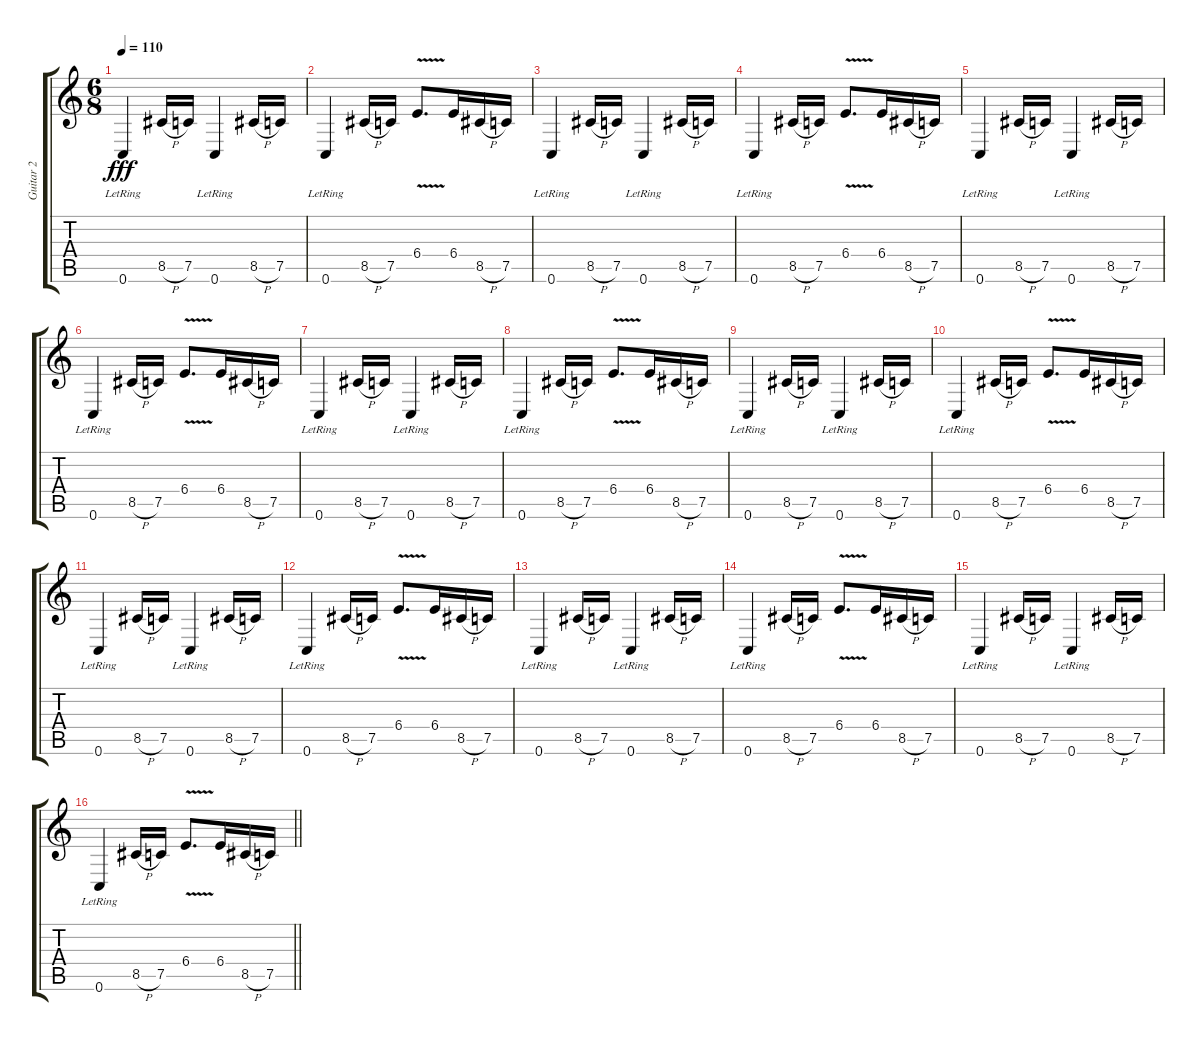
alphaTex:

\track ("Guitar 2" "Guitar 2") {instrument distortionguitar}
\staff {score tabs}
\tuning (C4 G3 Eb3 Bb2 F2 C2) {hide}
\ts (6 8)
\tempo 110
\clef g2
\ks c
0.6{lr}.4{dy fff} 8.5{h}.16 7.5.16 0.6{lr}.4 8.5{h}.16 7.5.16 |
0.6{lr}.4 8.5{h}.16 7.5.16 6.4{v}.8{d} 6.4.16 8.5{h}.16 7.5.16 |
0.6{lr}.4 8.5{h}.16 7.5.16 0.6{lr}.4 8.5{h}.16 7.5.16 |
0.6{lr}.4 8.5{h}.16 7.5.16 6.4{v}.8{d} 6.4.16 8.5{h}.16 7.5.16 |
0.6{lr}.4 8.5{h}.16 7.5.16 0.6{lr}.4 8.5{h}.16 7.5.16 |
0.6{lr}.4 8.5{h}.16 7.5.16 6.4{v}.8{d} 6.4.16 8.5{h}.16 7.5.16 |
0.6{lr}.4 8.5{h}.16 7.5.16 0.6{lr}.4 8.5{h}.16 7.5.16 |
0.6{lr}.4 8.5{h}.16 7.5.16 6.4{v}.8{d} 6.4.16 8.5{h}.16 7.5.16 |
0.6{lr}.4 8.5{h}.16 7.5.16 0.6{lr}.4 8.5{h}.16 7.5.16 |
0.6{lr}.4 8.5{h}.16 7.5.16 6.4{v}.8{d} 6.4.16 8.5{h}.16 7.5.16 |
0.6{lr}.4 8.5{h}.16 7.5.16 0.6{lr}.4 8.5{h}.16 7.5.16 |
0.6{lr}.4 8.5{h}.16 7.5.16 6.4{v}.8{d} 6.4.16 8.5{h}.16 7.5.16 |
0.6{lr}.4 8.5{h}.16 7.5.16 0.6{lr}.4 8.5{h}.16 7.5.16 |
0.6{lr}.4 8.5{h}.16 7.5.16 6.4{v}.8{d} 6.4.16 8.5{h}.16 7.5.16 |
0.6{lr}.4 8.5{h}.16 7.5.16 0.6{lr}.4 8.5{h}.16 7.5.16 |
\barLineRight lightlight
0.6{lr}.4 8.5{h}.16 7.5.16 6.4{v}.8{d} 6.4.16 8.5{h}.16 7.5.16
